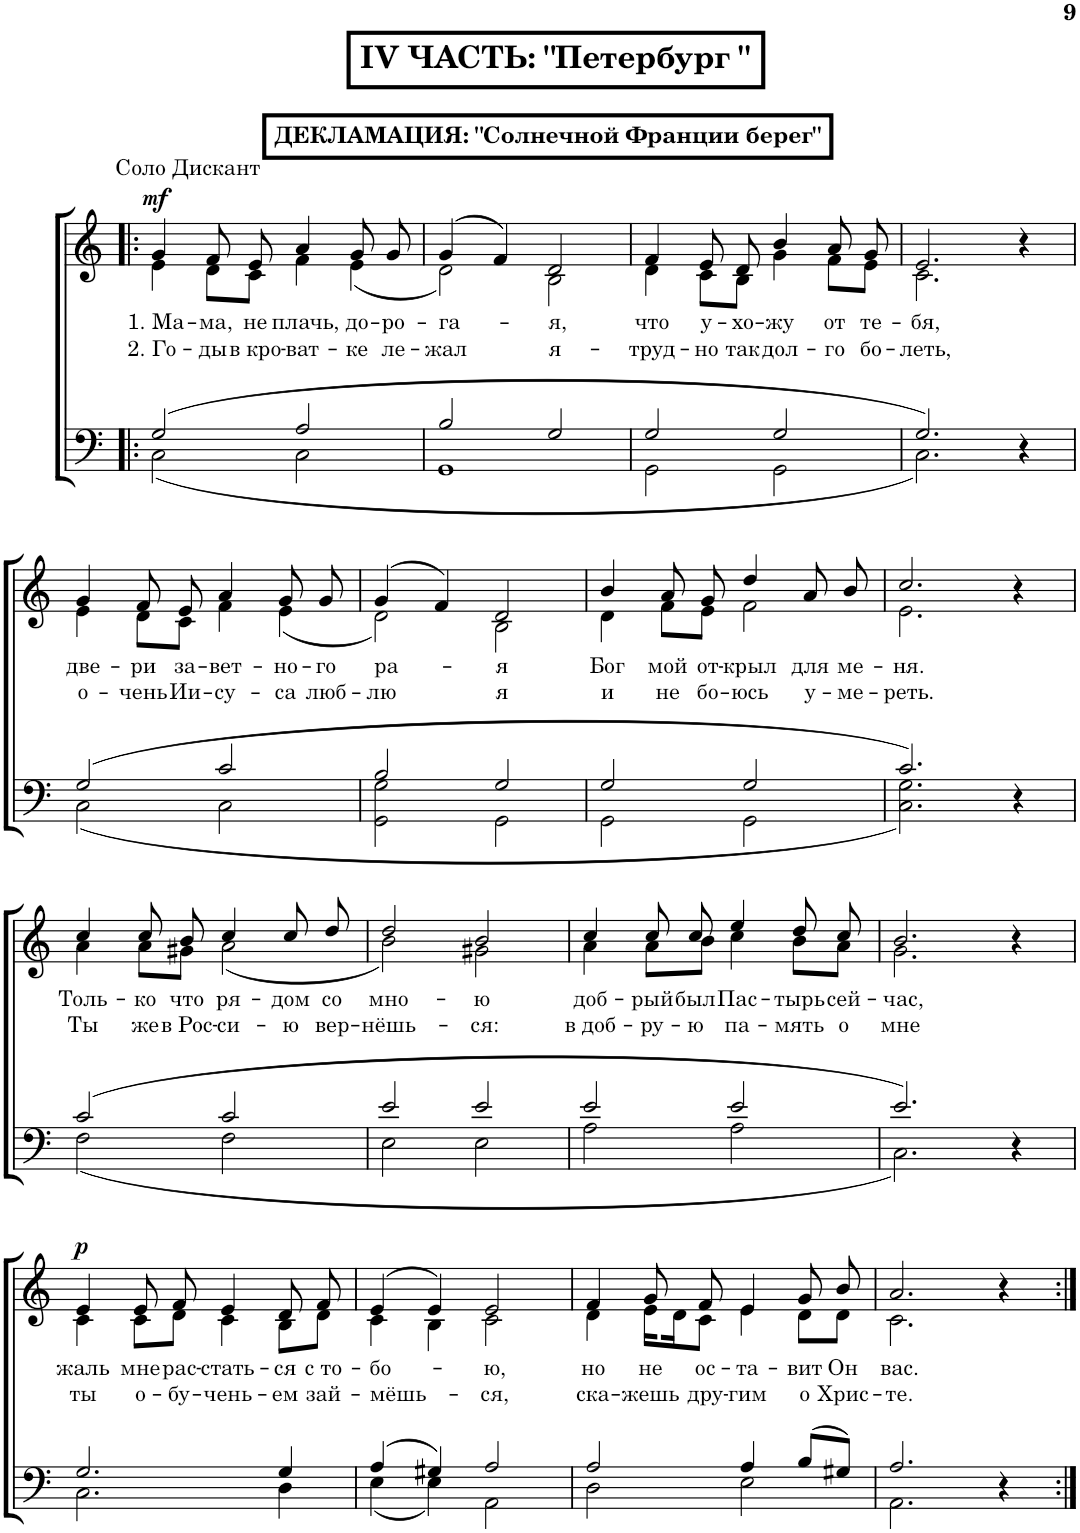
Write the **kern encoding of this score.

**kern	**kern	**text	**text	**dynam	**kern
*part3	*part2	*part2	*part2	*part2	*part1
*staff3	*staff2	*staff2	*staff2	*staff2	*staff1
*I"Men	*I"Women	*	*	*	*I"Soprano
!!LO:PB:g=z
*clefF4	*clefG2	*	*	*	*clefG2
*k[]	*k[]	*	*	*	*k[]
*M4/4	*M4/4	*	*	*	*M4/4
=1!|:	=1!|:	=1!|:	=1!|:	=1!|:	=1!|:
*^	*	*	*	*	*
!	!	!	!	!	!	!LO:TX:a:B:t=ДЕКЛАМАЦИЯ&colon; "Солнечной Франции берег"
!	!	!LO:TX:a:t=Соло Дискант	!	!	!	!
!	!	!	!LO:LY:b	!LO:LY:b	!LO:DY:a	!
*	*	*^	*	*	*	*
(2G/	(2C\	4g/	4e\	1. Ма-	2. Го-	mf	1r
!	!	!	!	!LO:LY:b	!LO:LY:b	!	!
.	.	8f/	8d\L	-ма,	-ды	.	.
!	!	!	!	!LO:LY:b	!LO:LY:b	!	!
.	.	8e/	8c\J	не	в кро-	.	.
!	!	!	!	!LO:LY:b	!LO:LY:b	!	!
2A/	2C\	4a/	4f\	плачь,	-ват-	.	.
!	!	!	!	!LO:LY:b	!LO:LY:b	!	!
.	.	8g/	(4e\	до-	-ке	.	.
!	!	!	!	!LO:LY:b	!LO:LY:b	!	!
.	.	8g/	.	-ро-	ле-	.	.
=2	=2	=2	=2	=2	=2	=2	=2
!	!	!	!	!LO:LY:b	!LO:LY:b	!	!
*	*	*	*	*	*	*	*^
2B/	1GG	(4g/	2d\)	-га-	-жал	.	1r	4ryy
!	!	!	!	!	!	!	!	!LO:TX:a:B:t=IV ЧАСТЬ&colon; "Петербург "
.	.	4f/)	.	.	.	.	.	2.ryy
!	!	!	!	!LO:LY:b	!LO:LY:b	!	!	!
2G/	.	2d/	2B\	-я,	я-	.	.	.
=3	=3	=3	=3	=3	=3	=3	=3	=3
!	!	!	!	!LO:LY:b	!LO:LY:b	!	!	!
*	*	*	*	*	*	*	*v	*v
2G/	2GG\	4f/	4d\	что	-труд-	.	1r
!	!	!	!	!LO:LY:b	!LO:LY:b	!	!
.	.	8e/	8c\L	у-	-но	.	.
!	!	!	!	!LO:LY:b	!LO:LY:b	!	!
.	.	8d/	8B\J	-хо-	так	.	.
!	!	!	!	!LO:LY:b	!LO:LY:b	!	!
2G/	2GG\	4b/	4g\	-жу	дол-	.	.
!	!	!	!	!LO:LY:b	!LO:LY:b	!	!
.	.	8a/	8f\L	от	-го	.	.
!	!	!	!	!LO:LY:b	!LO:LY:b	!	!
.	.	8g/	8e\J	те-	бо-	.	.
=4	=4	=4	=4	=4	=4	=4	=4
!	!	!	!	!LO:LY:b	!LO:LY:b	!	!
2.G/)	2.C\)	2.e/	2.c\	-бя,	-леть,	.	1r
4r	4r	4r	4r	.	.	.	.
!!LO:LB:g=z
=5	=5	=5	=5	=5	=5	=5	=5
!	!	!	!	!LO:LY:b	!LO:LY:b	!	!
(2G/	(2C\	4g/	4e\	две-	о-	.	1r
!	!	!	!	!LO:LY:b	!LO:LY:b	!	!
.	.	8f/	8d\L	-ри	-чень	.	.
!	!	!	!	!LO:LY:b	!LO:LY:b	!	!
.	.	8e/	8c\J	за-	Ии-	.	.
!	!	!	!	!LO:LY:b	!LO:LY:b	!	!
2c/	2C\	4a/	4f\	-вет-	-су-	.	.
!	!	!	!	!LO:LY:b	!LO:LY:b	!	!
.	.	8g/	(4e\	-но-	-са	.	.
!	!	!	!	!LO:LY:b	!LO:LY:b	!	!
.	.	8g/	.	-го	люб-	.	.
=6	=6	=6	=6	=6	=6	=6	=6
!	!	!	!	!LO:LY:b	!LO:LY:b	!	!
2B/	2GG\ 2G\	(4g/	2d\)	ра-	-лю	.	1r
.	.	4f/)	.	.	.	.	.
!	!	!	!	!LO:LY:b	!LO:LY:b	!	!
2G/	2GG\	2d/	2B\	-я	я	.	.
=7	=7	=7	=7	=7	=7	=7	=7
!	!	!	!	!LO:LY:b	!LO:LY:b	!	!
2G/	2GG\	4b/	4d\	Бог	и	.	1r
!	!	!	!	!LO:LY:b	!LO:LY:b	!	!
.	.	8a/	8f\L	мой	не	.	.
!	!	!	!	!LO:LY:b	!LO:LY:b	!	!
.	.	8g/	8e\J	от-	бо-	.	.
!	!	!	!	!LO:LY:b	!LO:LY:b	!	!
2G/	2GG\	4dd/	2f\	-крыл	-юсь	.	.
!	!	!	!	!LO:LY:b	!LO:LY:b	!	!
.	.	8a/	.	для	у-	.	.
!	!	!	!	!LO:LY:b	!LO:LY:b	!	!
.	.	8b/	.	ме-	-ме-	.	.
=8	=8	=8	=8	=8	=8	=8	=8
!	!	!	!	!LO:LY:b	!LO:LY:b	!	!
2.c/)	2.C\ 2.G\)	2.cc/	2.e\	-ня.	-реть.	.	1r
4r	4r	4r	4r	.	.	.	.
!!LO:LB:g=z
=9	=9	=9	=9	=9	=9	=9	=9
!	!	!	!	!LO:LY:b	!LO:LY:b	!	!
(2c/	(2F\	4cc/	4a\	Толь-	Ты	.	1r
!	!	!	!	!LO:LY:b	!LO:LY:b	!	!
.	.	8cc/	8a\L	-ко	же	.	.
!	!	!	!	!LO:LY:b	!LO:LY:b	!	!
.	.	8b/	8g#X\J	что	в Рос-	.	.
!	!	!	!	!LO:LY:b	!LO:LY:b	!	!
2c/	2F\	4cc/	(2a\	ря-	-си-	.	.
!	!	!	!	!LO:LY:b	!LO:LY:b	!	!
.	.	8cc/	.	-дом	-ю	.	.
!	!	!	!	!LO:LY:b	!LO:LY:b	!	!
.	.	8dd/	.	со	вер-	.	.
=10	=10	=10	=10	=10	=10	=10	=10
!	!	!	!	!LO:LY:b	!LO:LY:b	!	!
2e/	2E\	2dd/	2b\)	мно-	-нёшь-	.	1r
!	!	!	!	!LO:LY:b	!LO:LY:b	!	!
2e/	2E\	2b/	2g#X\	-ю	-ся:	.	.
=11	=11	=11	=11	=11	=11	=11	=11
!	!	!	!	!LO:LY:b	!LO:LY:b	!	!
2e/	2A\	4cc/	4a\	доб-	в доб-	.	1r
!	!	!	!	!LO:LY:b	!LO:LY:b	!	!
.	.	8cc/	8a\L	-рый	-ру-	.	.
!	!	!	!	!LO:LY:b	!LO:LY:b	!	!
.	.	8cc/	8b\J	был	-ю	.	.
!	!	!	!	!LO:LY:b	!LO:LY:b	!	!
2e/	2A\	4ee/	4cc\	Пас-	па-	.	.
!	!	!	!	!LO:LY:b	!LO:LY:b	!	!
.	.	8dd/	8b\L	-тырь	-мять	.	.
!	!	!	!	!LO:LY:b	!LO:LY:b	!	!
.	.	8cc/	8a\J	сей-	о	.	.
=12	=12	=12	=12	=12	=12	=12	=12
!	!	!	!	!LO:LY:b	!LO:LY:b	!	!
2.e/)	2.C\)	2.b/	2.g\	-час,	мне	.	1r
4r	4r	4r	4r	.	.	.	.
!!LO:LB:g=z
=13	=13	=13	=13	=13	=13	=13	=13
!	!	!	!	!LO:LY:b	!LO:LY:b	!LO:DY:a	!
2.G/	2.C\	4e/	4c\	жаль	ты	p	1r
!	!	!	!	!LO:LY:b	!LO:LY:b	!	!
.	.	8e/	8c\L	мне	о-	.	.
!	!	!	!	!LO:LY:b	!LO:LY:b	!	!
.	.	8f/	8d\J	рас-	-бу-	.	.
!	!	!	!	!LO:LY:b	!LO:LY:b	!	!
.	.	4e/	4c\	-стать-	-чень-	.	.
!	!	!	!	!LO:LY:b	!LO:LY:b	!	!
4G/	4D\	8d/	8B\L	-ся	-ем	.	.
!	!	!	!	!LO:LY:b	!LO:LY:b	!	!
.	.	8f/	8d\J	с то-	зай-	.	.
=14	=14	=14	=14	=14	=14	=14	=14
!	!	!	!	!LO:LY:b	!LO:LY:b	!	!
(4A/	(4E\	(4e/	4c\	-бо-	-мёшь-	.	1r
4G#X/)	4E\)	4e/)	4B\	.	.	.	.
!	!	!	!	!LO:LY:b	!LO:LY:b	!	!
2A/	2AA\	2e/	2c\	-ю,	-ся,	.	.
=15	=15	=15	=15	=15	=15	=15	=15
!	!	!	!	!LO:LY:b	!LO:LY:b	!	!
2A/	2D\	4f/	4d\	но	ска-	.	1r
!	!	!	!	!LO:LY:b	!LO:LY:b	!	!
.	.	8g/	16e\LL	не	-жешь	.	.
.	.	.	16d\L	.	.	.	.
!	!	!	!	!LO:LY:b	!LO:LY:b	!	!
.	.	8f/	8c\J	ос-	дру-	.	.
!	!	!	!	!LO:LY:b	!LO:LY:b	!	!
4A/	2E\	4e/	4e\	-та-	-гим	.	.
!	!	!	!	!LO:LY:b	!LO:LY:b	!	!
(8B/L	.	8g/	8d\L	-вит	о	.	.
!	!	!	!	!LO:LY:b	!LO:LY:b	!	!
8G#X/J)	.	8b/	8d\J	Он	Хрис-	.	.
=16	=16	=16	=16	=16	=16	=16	=16
!	!	!	!	!LO:LY:b	!LO:LY:b	!	!
2.A/	2.AA\	2.a/	2.c\	вас.	-те.	.	1r
4r	4r	4r	4r	.	.	.	.
*v	*v	*	*	*	*	*	*
*	*v	*v	*	*	*	*
=:|!	=:|!	=:|!	=:|!	=:|!	=:|!
*-	*-	*-	*-	*-	*-
